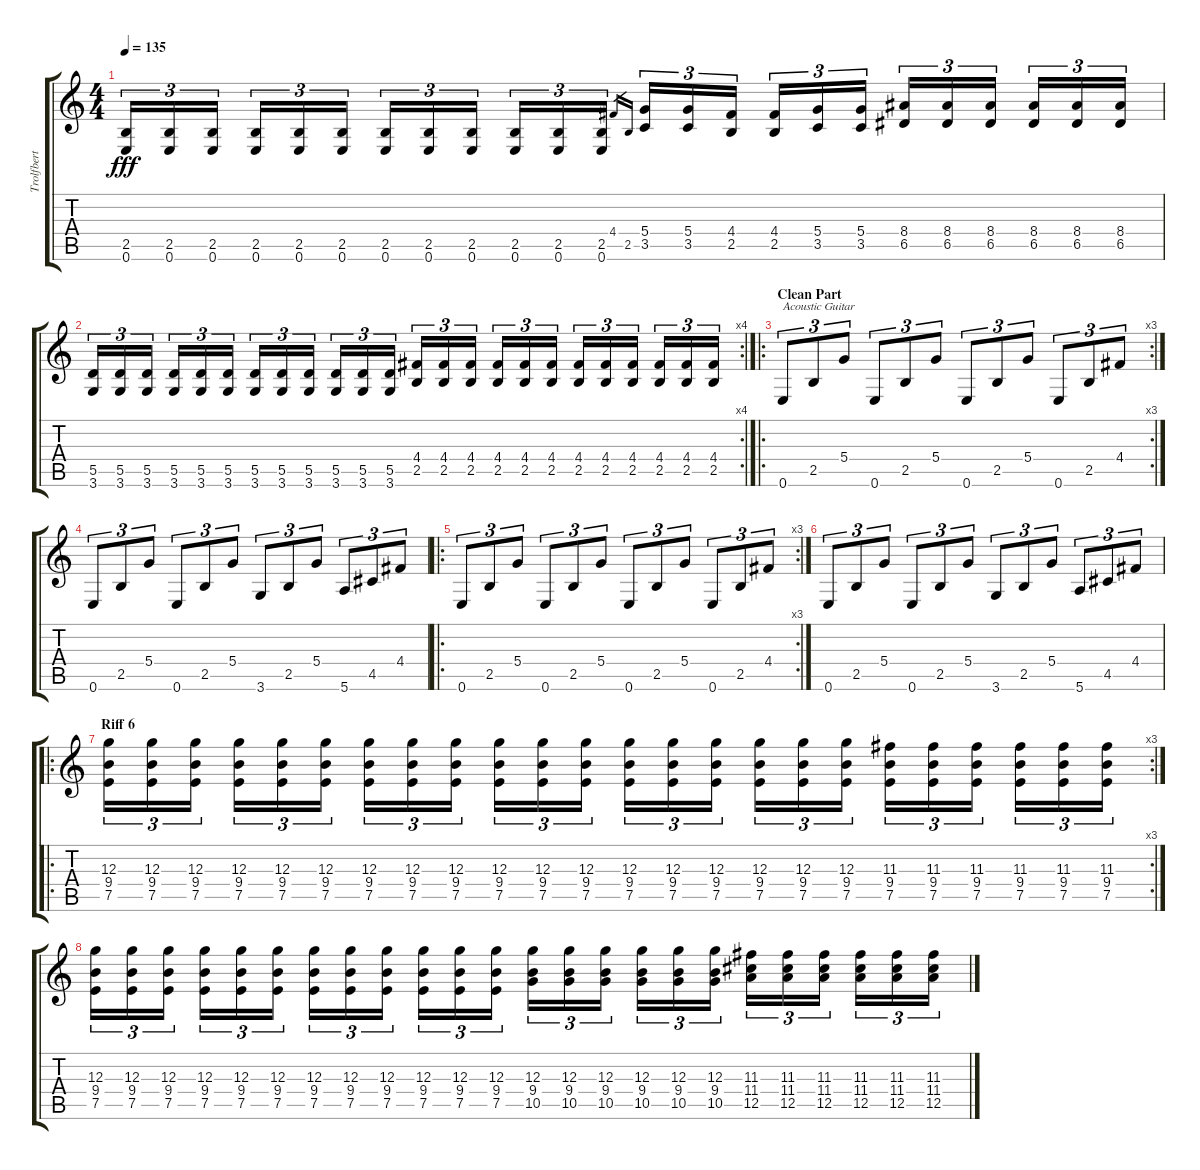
\track ("Trolfbert Guitar 1" "Trolfbert ") {instrument distortionguitar}
\staff {score tabs}
\tuning (E4 B3 G3 D3 A2 E2) {hide}
\ts (4 4)
\tempo 135
\clef g2
\ks c
(2.5 0.6).16{tu (3 2) dy fff} (2.5 0.6).16{tu (3 2)} (2.5 0.6).16{tu (3 2)} (2.5 0.6).16{tu (3 2)} (2.5 0.6).16{tu (3 2)} (2.5 0.6).16{tu (3 2)} (2.5 0.6).16{tu (3 2)} (2.5 0.6).16{tu (3 2)} (2.5 0.6).16{tu (3 2)} (2.5 0.6).16{tu (3 2)} (2.5 0.6).16{tu (3 2)} (2.5 0.6).16{tu (3 2)} 4.4.16{gr} 2.5.16{gr} (5.4 3.5).16{tu (3 2)} (5.4 3.5).16{tu (3 2)} (4.4 2.5).16{tu (3 2)} (4.4 2.5).16{tu (3 2)} (5.4 3.5).16{tu (3 2)} (5.4 3.5).16{tu (3 2)} (8.4 6.5).16{tu (3 2)} (8.4 6.5).16{tu (3 2)} (8.4 6.5).16{tu (3 2)} (8.4 6.5).16{tu (3 2)} (8.4 6.5).16{tu (3 2)} (8.4 6.5).16{tu (3 2)} |
\rc 4
(5.5 3.6).16{tu (3 2)} (5.5 3.6).16{tu (3 2)} (5.5 3.6).16{tu (3 2)} (5.5 3.6).16{tu (3 2)} (5.5 3.6).16{tu (3 2)} (5.5 3.6).16{tu (3 2)} (5.5 3.6).16{tu (3 2)} (5.5 3.6).16{tu (3 2)} (5.5 3.6).16{tu (3 2)} (5.5 3.6).16{tu (3 2)} (5.5 3.6).16{tu (3 2)} (5.5 3.6).16{tu (3 2)} (4.4 2.5).16{tu (3 2)} (4.4 2.5).16{tu (3 2)} (4.4 2.5).16{tu (3 2)} (4.4 2.5).16{tu (3 2)} (4.4 2.5).16{tu (3 2)} (4.4 2.5).16{tu (3 2)} (4.4 2.5).16{tu (3 2)} (4.4 2.5).16{tu (3 2)} (4.4 2.5).16{tu (3 2)} (4.4 2.5).16{tu (3 2)} (4.4 2.5).16{tu (3 2)} (4.4 2.5).16{tu (3 2)} |
\ro
\rc 3
\section ("" "Clean Part")
0.6.8{tu (3 2) txt "Acoustic Guitar" balance 8 instrument acousticguitarsteel} 2.5.8{tu (3 2)} 5.4.8{tu (3 2)} 0.6.8{tu (3 2)} 2.5.8{tu (3 2)} 5.4.8{tu (3 2)} 0.6.8{tu (3 2)} 2.5.8{tu (3 2)} 5.4.8{tu (3 2)} 0.6.8{tu (3 2)} 2.5.8{tu (3 2)} 4.4.8{tu (3 2)} |
0.6.8{tu (3 2) instrument acousticguitarsteel} 2.5.8{tu (3 2)} 5.4.8{tu (3 2)} 0.6.8{tu (3 2)} 2.5.8{tu (3 2)} 5.4.8{tu (3 2)} 3.6.8{tu (3 2)} 2.5.8{tu (3 2)} 5.4.8{tu (3 2)} 5.6.8{tu (3 2)} 4.5.8{tu (3 2)} 4.4.8{tu (3 2)} |
\ro
\rc 3
0.6.8{tu (3 2) instrument acousticguitarsteel} 2.5.8{tu (3 2)} 5.4.8{tu (3 2)} 0.6.8{tu (3 2)} 2.5.8{tu (3 2)} 5.4.8{tu (3 2)} 0.6.8{tu (3 2)} 2.5.8{tu (3 2)} 5.4.8{tu (3 2)} 0.6.8{tu (3 2)} 2.5.8{tu (3 2)} 4.4.8{tu (3 2)} |
0.6.8{tu (3 2) instrument acousticguitarsteel} 2.5.8{tu (3 2)} 5.4.8{tu (3 2)} 0.6.8{tu (3 2)} 2.5.8{tu (3 2)} 5.4.8{tu (3 2)} 3.6.8{tu (3 2)} 2.5.8{tu (3 2)} 5.4.8{tu (3 2)} 5.6.8{tu (3 2)} 4.5.8{tu (3 2)} 4.4.8{tu (3 2)} |
\ro
\rc 3
\section ("" "Riff 6")
(12.3 9.4 7.5).16{tu (3 2) balance 16 instrument distortionguitar} (12.3 9.4 7.5).16{tu (3 2)} (12.3 9.4 7.5).16{tu (3 2)} (12.3 9.4 7.5).16{tu (3 2)} (12.3 9.4 7.5).16{tu (3 2)} (12.3 9.4 7.5).16{tu (3 2)} (12.3 9.4 7.5).16{tu (3 2)} (12.3 9.4 7.5).16{tu (3 2)} (12.3 9.4 7.5).16{tu (3 2)} (12.3 9.4 7.5).16{tu (3 2)} (12.3 9.4 7.5).16{tu (3 2)} (12.3 9.4 7.5).16{tu (3 2)} (12.3 9.4 7.5).16{tu (3 2)} (12.3 9.4 7.5).16{tu (3 2)} (12.3 9.4 7.5).16{tu (3 2)} (12.3 9.4 7.5).16{tu (3 2)} (12.3 9.4 7.5).16{tu (3 2)} (12.3 9.4 7.5).16{tu (3 2)} (11.3 9.4 7.5).16{tu (3 2)} (11.3 9.4 7.5).16{tu (3 2)} (11.3 9.4 7.5).16{tu (3 2)} (11.3 9.4 7.5).16{tu (3 2)} (11.3 9.4 7.5).16{tu (3 2)} (11.3 9.4 7.5).16{tu (3 2)} |
(12.3 9.4 7.5).16{tu (3 2) instrument distortionguitar} (12.3 9.4 7.5).16{tu (3 2)} (12.3 9.4 7.5).16{tu (3 2)} (12.3 9.4 7.5).16{tu (3 2)} (12.3 9.4 7.5).16{tu (3 2)} (12.3 9.4 7.5).16{tu (3 2)} (12.3 9.4 7.5).16{tu (3 2)} (12.3 9.4 7.5).16{tu (3 2)} (12.3 9.4 7.5).16{tu (3 2)} (12.3 9.4 7.5).16{tu (3 2)} (12.3 9.4 7.5).16{tu (3 2)} (12.3 9.4 7.5).16{tu (3 2)} (12.3 9.4 10.5).16{tu (3 2)} (12.3 9.4 10.5).16{tu (3 2)} (12.3 9.4 10.5).16{tu (3 2)} (12.3 9.4 10.5).16{tu (3 2)} (12.3 9.4 10.5).16{tu (3 2)} (12.3 9.4 10.5).16{tu (3 2)} (11.3 11.4 12.5).16{tu (3 2)} (11.3 11.4 12.5).16{tu (3 2)} (11.3 11.4 12.5).16{tu (3 2)} (11.3 11.4 12.5).16{tu (3 2)} (11.3 11.4 12.5).16{tu (3 2)} (11.3 11.4 12.5).16{tu (3 2)}
